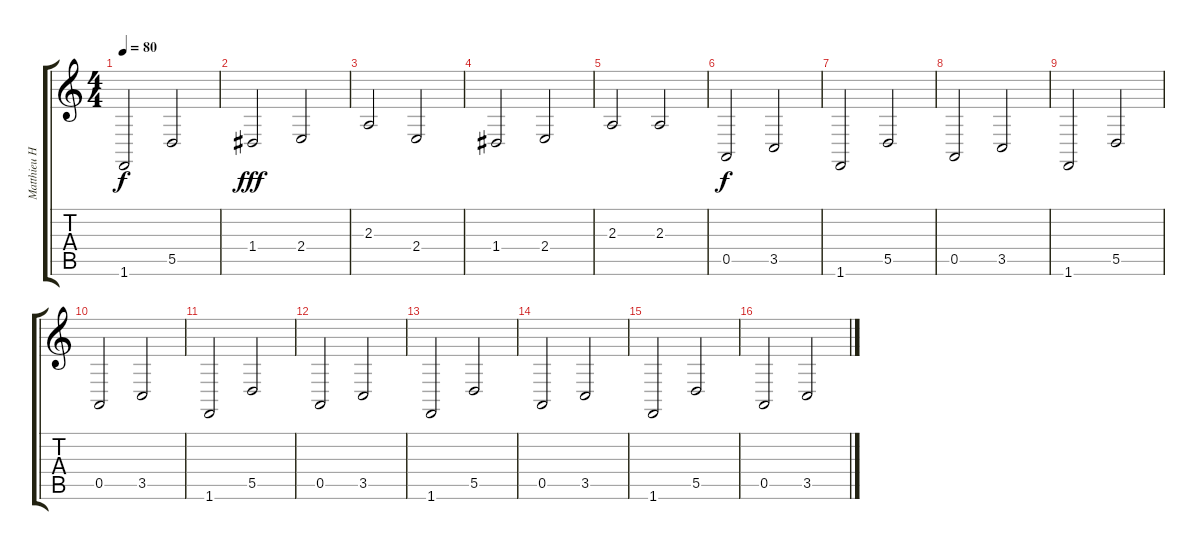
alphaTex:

\track ("Matthieu Hartley (keyboards)" "Matthieu H") {instrument synthstrings1}
\staff {score tabs}
\tuning (E4 B3 G3 D3 A2 E2) {hide}
\ts (4 4)
\tempo 80
\clef g2
\ks c
1.6.2{dy f} 5.5.2 |
1.4.2{dy fff} 2.4.2 |
2.3.2 2.4.2 |
1.4.2 2.4.2 |
2.3.2 2.3.2 |
0.5.2{dy f} 3.5.2 |
1.6.2 5.5.2 |
0.5.2 3.5.2 |
1.6.2 5.5.2 |
0.5.2 3.5.2 |
1.6.2 5.5.2 |
0.5.2 3.5.2 |
1.6.2 5.5.2 |
0.5.2 3.5.2 |
1.6.2 5.5.2 |
0.5.2 3.5.2
